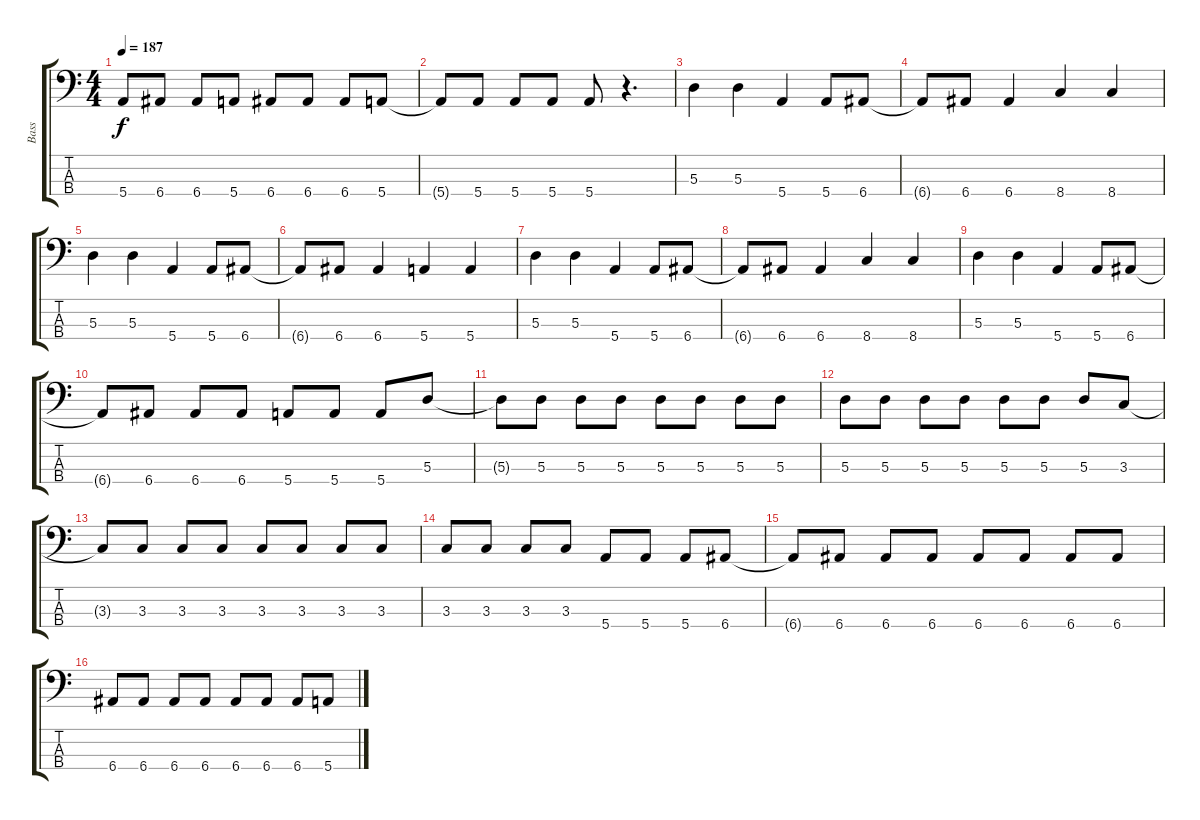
\track ("Bass" "Bass") {instrument electricbasspick}
\staff {score tabs}
\tuning (G2 D2 A1 E1) {hide}
\ts (4 4)
\tempo 187
\clef f4
\ks c
5.4.8{dy f} 6.4.8 6.4.8 5.4.8 6.4.8 6.4.8 6.4.8 5.4.8 |
5.4{t}.8 5.4.8 5.4.8 5.4.8 5.4.8 r.4{d} |
5.3.4 5.3.4 5.4.4 5.4.8 6.4.8 |
6.4{t}.8 6.4.8 6.4.4 8.4.4 8.4.4 |
5.3.4 5.3.4 5.4.4 5.4.8 6.4.8 |
6.4{t}.8 6.4.8 6.4.4 5.4.4 5.4.4 |
5.3.4 5.3.4 5.4.4 5.4.8 6.4.8 |
6.4{t}.8 6.4.8 6.4.4 8.4.4 8.4.4 |
5.3.4 5.3.4 5.4.4 5.4.8 6.4.8 |
6.4{t}.8 6.4.8 6.4.8 6.4.8 5.4.8 5.4.8 5.4.8 5.3.8 |
5.3{t}.8 5.3.8 5.3.8 5.3.8 5.3.8 5.3.8 5.3.8 5.3.8 |
5.3.8 5.3.8 5.3.8 5.3.8 5.3.8 5.3.8 5.3.8 3.3.8 |
3.3{t}.8 3.3.8 3.3.8 3.3.8 3.3.8 3.3.8 3.3.8 3.3.8 |
3.3.8 3.3.8 3.3.8 3.3.8 5.4.8 5.4.8 5.4.8 6.4.8 |
6.4{t}.8 6.4.8 6.4.8 6.4.8 6.4.8 6.4.8 6.4.8 6.4.8 |
6.4.8 6.4.8 6.4.8 6.4.8 6.4.8 6.4.8 6.4.8 5.4.8
